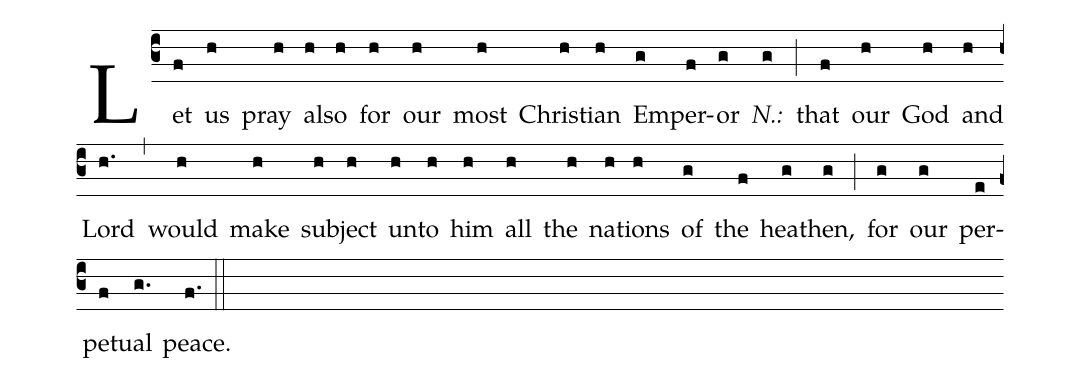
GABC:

%%
(c3)Let(f) us(h) pray(h) al(h)so(h) for(h) our(h) most(h) Chris(h)tian(h) Em(g)per(f)or(g) <i>N.:</i>(g) (;) that(f) our(h) God(h) and(h) Lord(h.) (,) would(h) make(h) sub(h)ject(h) un(h)to(h) him(h) all(h) the(h) na(h)tions(h) of(g) the(f) hea(g)then,(g) (;) for(g) our(g) per(e)pet(f)ual(g.) peace.(f.) (::)
